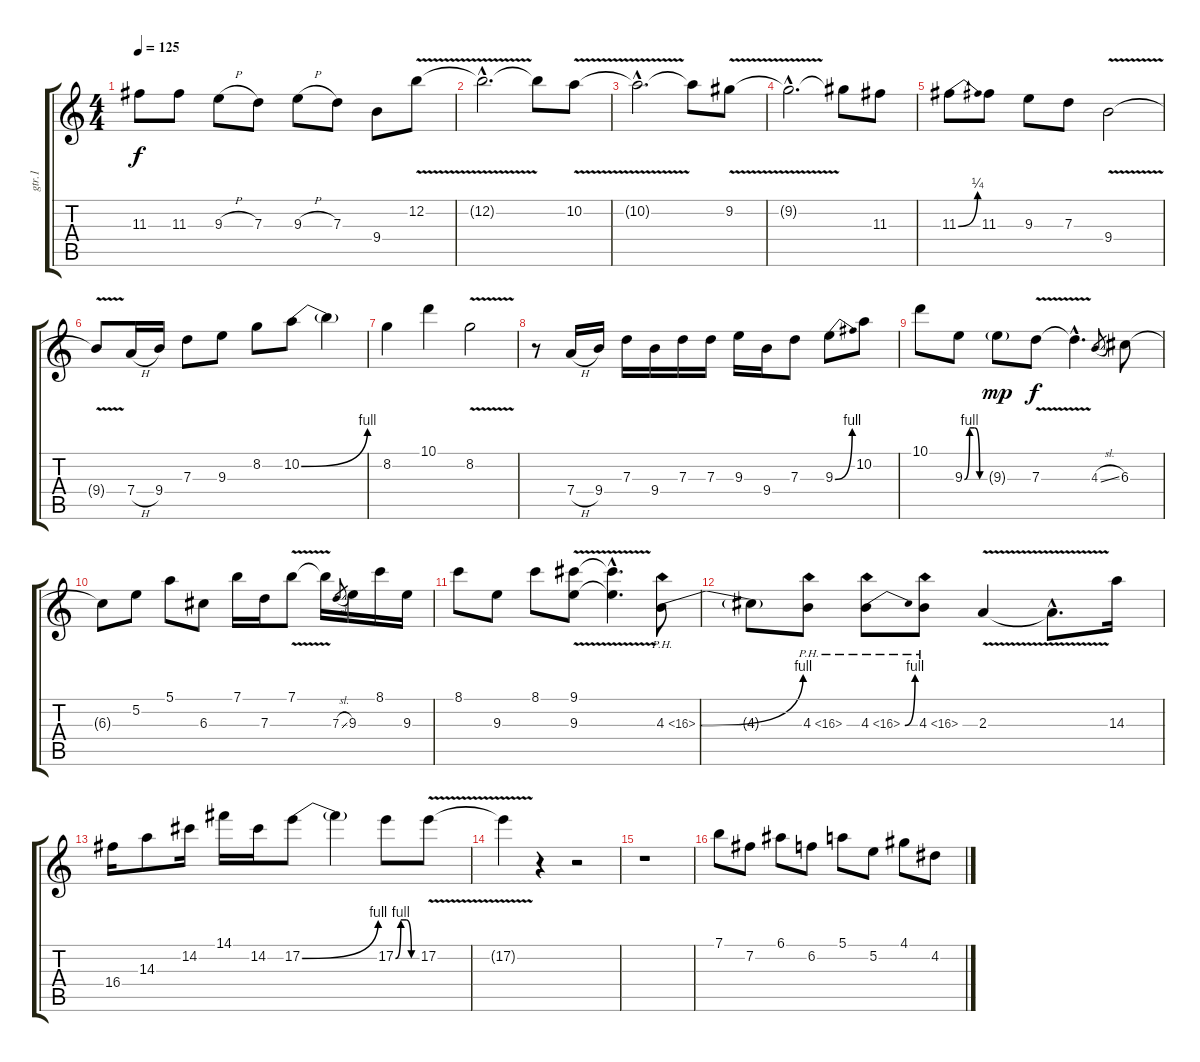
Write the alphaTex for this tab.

\track ("gtr.1" "gtr.1") {instrument distortionguitar}
\staff {score tabs}
\tuning (E4 B3 G3 D3 A2 E2) {hide}
\ts (4 4)
\tempo 125
\clef g2
\ks c
11.3{t}.8{dy f} 11.3.8 9.3{h}.8 7.3.8 9.3{h}.8 7.3.8 9.4.8 12.2{v}.8 |
12.2{hac t}.2{d} 12.2{t}.8 10.2{v}.8 |
10.2{hac t}.2{d} 10.2{t}.8 9.2{v}.8 |
9.2{hac t}.2{d} 9.2{t}.8 11.3.8 |
11.3{be (bend 0 0 60 1)}.8 11.3.8 9.3.8 7.3.8 9.4{v}.2 |
9.4{t}.8 7.4{h}.16 9.4.16 7.3.8 9.3.8 8.2.8 10.2{be (bend 0 0 60 4)}.8 10.2{t}.4 |
8.2.4 10.1.4 8.2{v}.2 |
r.8 7.4{h}.16 9.4.16 7.3.16 9.4.16 7.3.16 7.3.16 9.3.16 9.4.16 7.3.8 9.3{be (bend 0 0 60 4)}.8 10.2.8 |
10.1.8 9.3{be (custom 0 0 15 4 30 4 45 0 60 0)}.8 9.3{g}.8{dy mp} 7.3{v}.8{dy f} 7.3{hac t}.4{d} 4.3{sl}.8{gr} 6.3.8 |
6.3{t}.8 5.2.8 5.1.8 6.3.8 7.1.16 7.3.16 7.1{v}.8 7.1{t}.16 7.3{sl}.8{gr} 9.3.16 8.1.16 9.3.16 |
8.1.8 9.3.8 8.1.8 (9.1{v} 9.3{v}).8 (9.1{hac t} 9.3{hac t}).4{d} 4.3{be (bend 0 0 60 4) ph 12}.8 |
4.3{t}.8 4.3{ph 12}.8 4.3{be (bend 0 0 60 4) ph 12}.8 4.3{ph 12}.8 2.3{v}.4 2.3{hac t}.8{d} 14.3.16 |
16.4.16 14.3.8 14.2.16 14.1.16 14.2.16 17.2{be (bend 0 0 60 4)}.8 17.2{t}.4 17.2{be (custom 0 0 15 4 30 4 45 0 60 0)}.8 17.2{v}.8 |
17.2{t}.4 r.4 r.2 |
r.1 |
7.1.8 7.2.8 6.1.8 6.2.8 5.1.8 5.2.8 4.1.8 4.2.8
